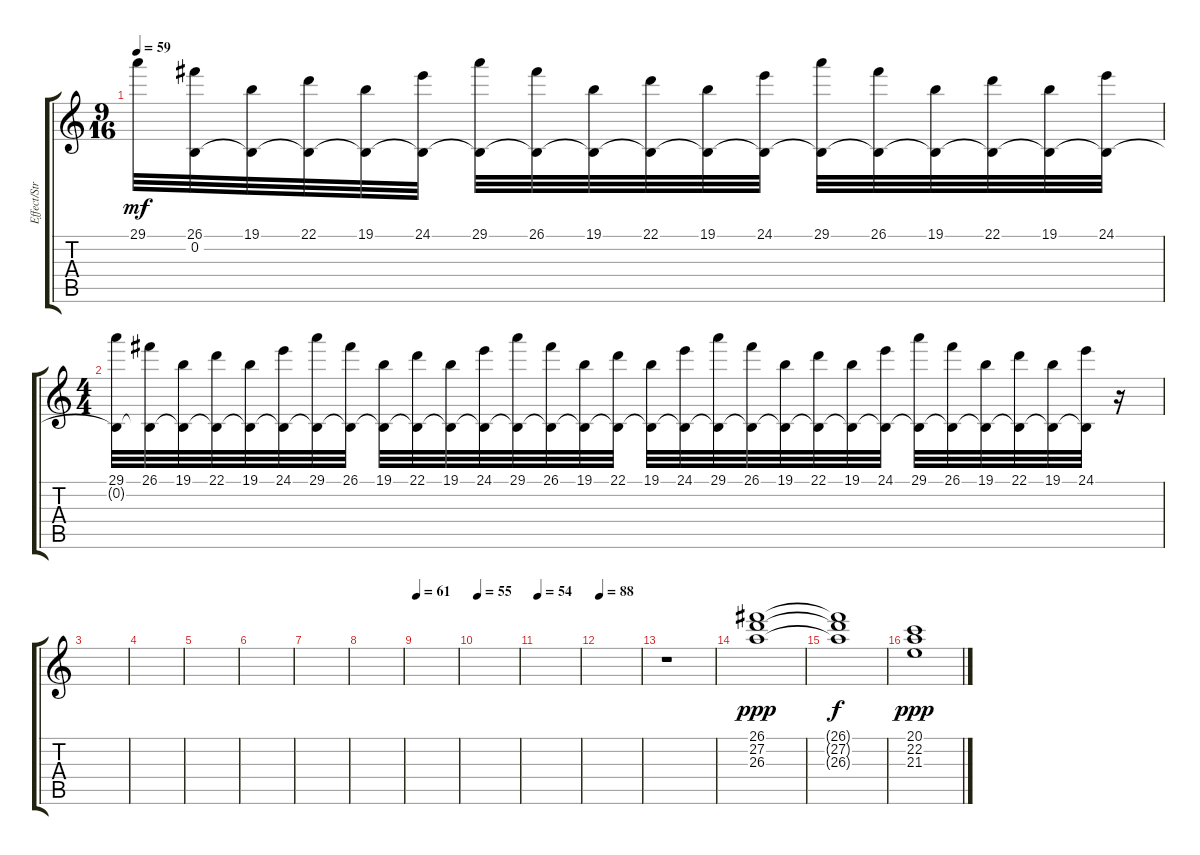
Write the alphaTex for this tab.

\track ("Effect/Strings" "Effect/Str") {instrument fx1rain}
\staff {score tabs}
\tuning (E4 B3 G3 D3 A2 E2) {hide}
\ts (9 16)
\tempo 59
\clef g2
\ks c
29.1.32{dy mf volume 0 instrument fx1rain} (26.1 0.2).32 (19.1 0.2{t}).32 (22.1 0.2{t}).32 (19.1 0.2{t}).32 (24.1 0.2{t}).32 (29.1 0.2{t}).32 (26.1 0.2{t}).32 (19.1 0.2{t}).32 (22.1 0.2{t}).32 (19.1 0.2{t}).32 (24.1 0.2{t}).32 (29.1 0.2{t}).32 (26.1 0.2{t}).32 (19.1 0.2{t}).32 (22.1 0.2{t}).32 (19.1 0.2{t}).32 (24.1 0.2{t}).32 |
\ts (4 4)
(29.1 0.2{t}).32 (26.1 0.2{t}).32 (19.1 0.2{t}).32 (22.1 0.2{t}).32 (19.1 0.2{t}).32 (24.1 0.2{t}).32 (29.1 0.2{t}).32 (26.1 0.2{t}).32 (19.1 0.2{t}).32 (22.1 0.2{t}).32 (19.1 0.2{t}).32 (24.1 0.2{t}).32 (29.1 0.2{t}).32 (26.1 0.2{t}).32 (19.1 0.2{t}).32 (22.1 0.2{t}).32 (19.1 0.2{t}).32 (24.1 0.2{t}).32 (29.1 0.2{t}).32 (26.1 0.2{t}).32 (19.1 0.2{t}).32 (22.1 0.2{t}).32 (19.1 0.2{t}).32 (24.1 0.2{t}).32 (29.1 0.2{t}).32 (26.1 0.2{t}).32 (19.1 0.2{t}).32 (22.1 0.2{t}).32 (19.1 0.2{t}).32 (24.1 0.2{t}).32 r.16 |
|
|
|
|
|
|
\tempo 61
|
\tempo 55
|
\tempo 54
|
\tempo 88
|
r.1{volume 0 instrument stringensemble1} |
(26.1 27.2 26.3).1{dy ppp volume 11} |
(26.1{t} 27.2{t} 26.3{t}).1{dy f} |
(20.1 22.2 21.3).1{dy ppp}
